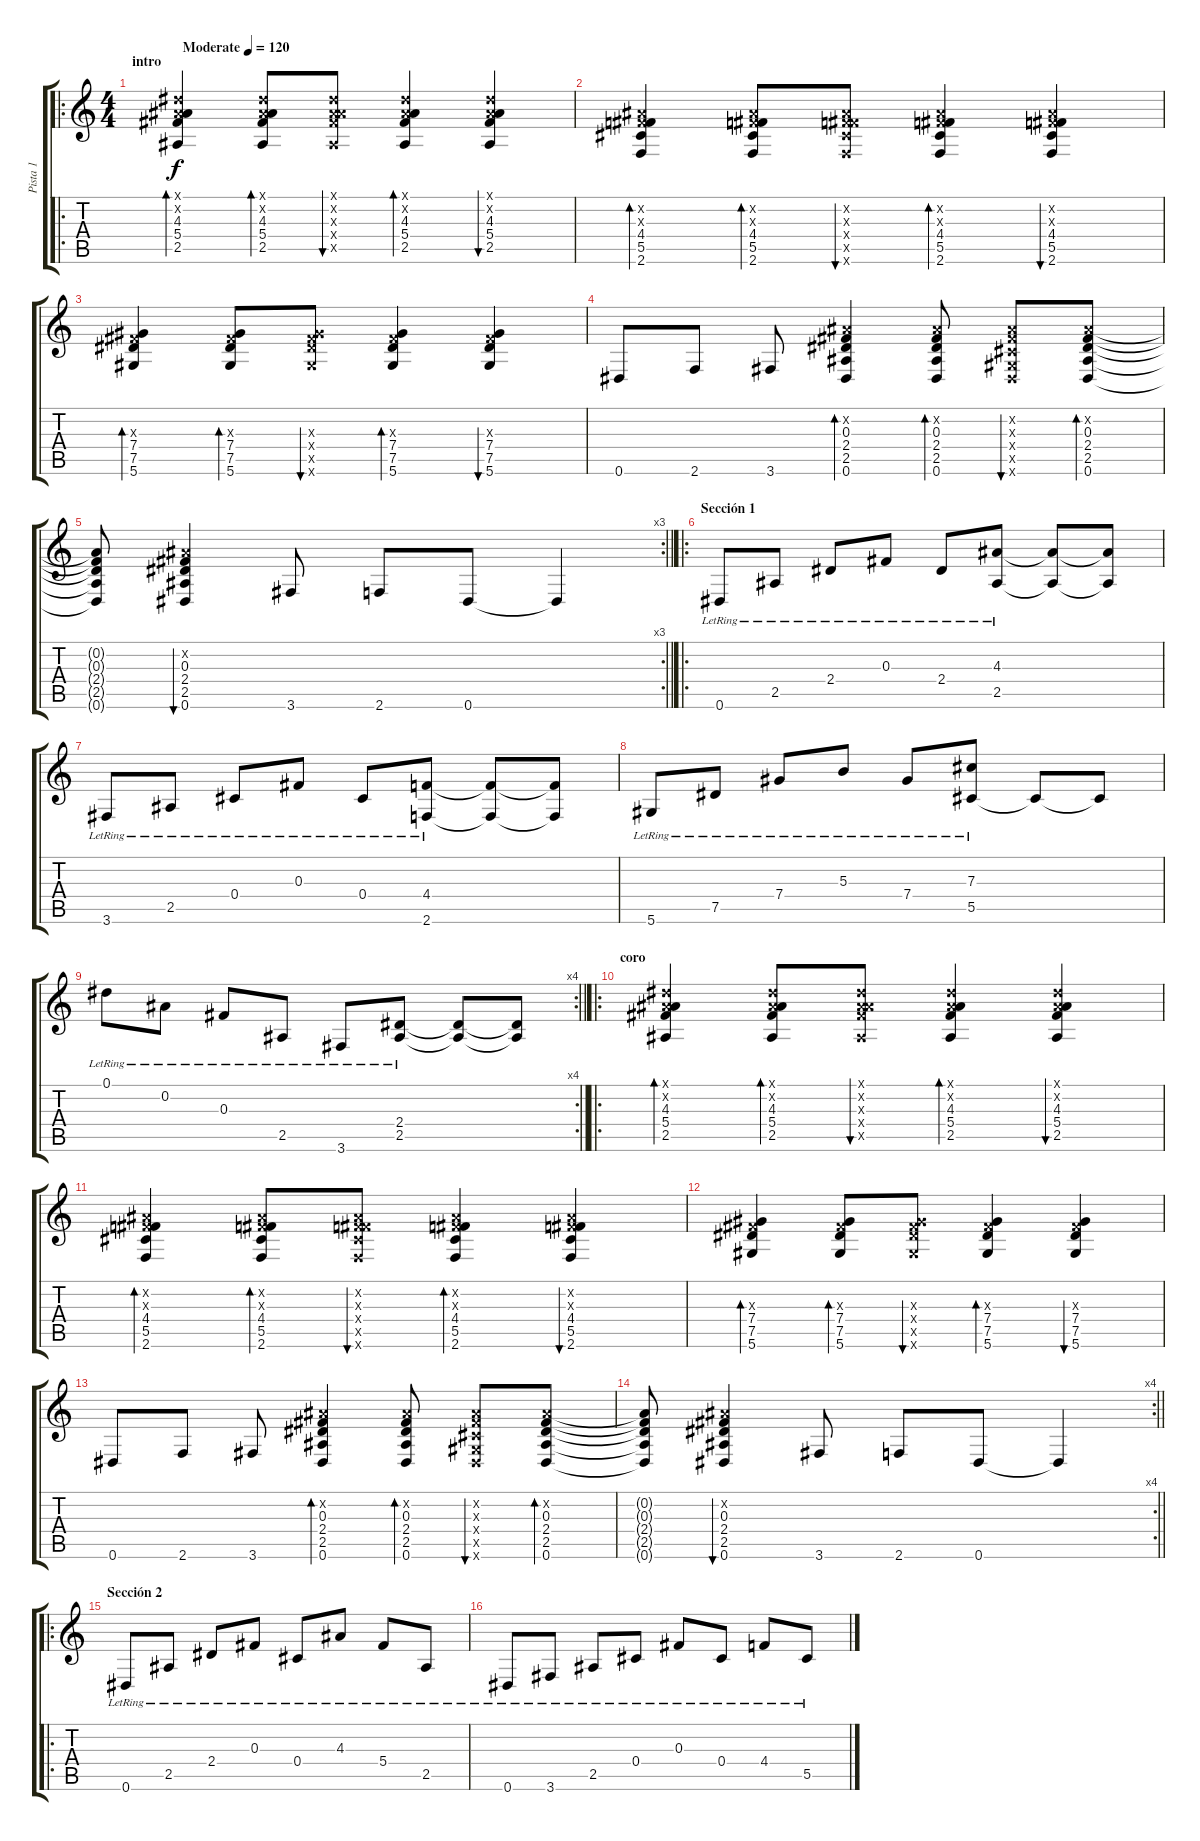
\track ("Pista 1" "Pista 1") {instrument electricguitarclean}
\staff {score tabs}
\tuning (Eb4 Bb3 Gb3 Db3 Ab2 Eb2) {hide}
\ro
\ts (4 4)
\section ("" "intro")
\tempo (120 "Moderate")
\clef g2
\ks c
(0.1{x} 0.2{x} 4.3 5.4 2.5).4{bd 60 dy f instrument electricguitarclean} (0.1{x} 0.2{x} 4.3 5.4 2.5).8{bd 60} (0.1{x} 0.2{x} 4.3{x} 5.4{x} 2.5{x}).8{bu 60} (0.1{x} 0.2{x} 4.3 5.4 2.5).4{bd 60} (0.1{x} 0.2{x} 4.3 5.4 2.5).4{bu 60} |
(0.2{x} 0.3{x} 4.4 5.5 2.6).4{bd 60} (0.2{x} 0.3{x} 4.4 5.5 2.6).8{bd 60} (0.2{x} 0.3{x} 4.4{x} 5.5{x} 2.6{x}).8{bu 60} (0.2{x} 0.3{x} 4.4 5.5 2.6).4{bd 60} (0.2{x} 0.3{x} 4.4 5.5 2.6).4{bu 60} |
(0.3{x} 7.4 7.5 5.6).4{bd 60} (0.3{x} 7.4 7.5 5.6).8{bd 60} (0.3{x} 7.4{x} 7.5{x} 5.6{x}).8{bu 60} (0.3{x} 7.4 7.5 5.6).4{bd 60} (0.3{x} 7.4 7.5 5.6).4{bu 60} |
0.6.8 2.6.8 3.6.8 (0.2{x} 0.3 2.4 2.5 0.6).4{bd 60} (0.2{x} 0.3 2.4 2.5 0.6).8{bd 60} (0.2{x} 0.3{x} 0.4{x} 0.5{x} 0.6{x}).8{bu 60} (0.2{x} 0.3 2.4 2.5 0.6).8{bd 60} |
\rc 3
\barLineRight lightlight
(0.2{t} 0.3{t} 2.4{t} 2.5{t} 0.6{t}).8 (0.2{x} 0.3 2.4 2.5 0.6).4{bu 60} 3.6.8 2.6.8 0.6.8 0.6{t}.4 |
\ro
\section ("" "Sección 1")
0.6{lr}.8 2.5{lr}.8 2.4{lr}.8 0.3{lr}.8 2.4{lr}.8 (4.3{lr} 2.5{lr}).8 (4.3{t} 2.5{t}).8 (4.3{t} 2.5{t}).8 |
3.6{lr}.8 2.5{lr}.8 0.4{lr}.8 0.3{lr}.8 0.4{lr}.8 (4.4{lr} 2.6{lr}).8 (4.4{t} 2.6{t}).8 (4.4{t} 2.6{t}).8 |
5.6{lr}.8 7.5{lr}.8 7.4{lr}.8 5.3{lr}.8 7.4{lr}.8 (7.3{lr} 5.5{lr}).8 5.5{t}.8 5.5{t}.8 |
\rc 4
\barLineRight lightlight
0.1{lr}.8 0.2{lr}.8 0.3{lr}.8 2.5{lr}.8 3.6{lr}.8 (2.4{lr} 2.5{lr}).8 (2.4{t} 2.5{t}).8 (2.4{t} 2.5{t}).8 |
\ro
\section ("" "coro")
(0.1{x} 0.2{x} 4.3 5.4 2.5).4{bd 60} (0.1{x} 0.2{x} 4.3 5.4 2.5).8{bd 60} (0.1{x} 0.2{x} 4.3{x} 5.4{x} 2.5{x}).8{bu 60} (0.1{x} 0.2{x} 4.3 5.4 2.5).4{bd 60} (0.1{x} 0.2{x} 4.3 5.4 2.5).4{bu 60} |
(0.2{x} 0.3{x} 4.4 5.5 2.6).4{bd 60} (0.2{x} 0.3{x} 4.4 5.5 2.6).8{bd 60} (0.2{x} 0.3{x} 4.4{x} 5.5{x} 2.6{x}).8{bu 60} (0.2{x} 0.3{x} 4.4 5.5 2.6).4{bd 60} (0.2{x} 0.3{x} 4.4 5.5 2.6).4{bu 60} |
(0.3{x} 7.4 7.5 5.6).4{bd 60} (0.3{x} 7.4 7.5 5.6).8{bd 60} (0.3{x} 7.4{x} 7.5{x} 5.6{x}).8{bu 60} (0.3{x} 7.4 7.5 5.6).4{bd 60} (0.3{x} 7.4 7.5 5.6).4{bu 60} |
0.6.8 2.6.8 3.6.8 (0.2{x} 0.3 2.4 2.5 0.6).4{bd 60} (0.2{x} 0.3 2.4 2.5 0.6).8{bd 60} (0.2{x} 0.3{x} 0.4{x} 0.5{x} 0.6{x}).8{bu 60} (0.2{x} 0.3 2.4 2.5 0.6).8{bd 60} |
\rc 4
\barLineRight lightlight
(0.2{t} 0.3{t} 2.4{t} 2.5{t} 0.6{t}).8 (0.2{x} 0.3 2.4 2.5 0.6).4{bu 60} 3.6.8 2.6.8 0.6.8 0.6{t}.4 |
\ro
\section ("" "Sección 2")
0.6{lr}.8 2.5{lr}.8 2.4{lr}.8 0.3{lr}.8 0.4{lr}.8 4.3{lr}.8 5.4{lr}.8 2.5{lr}.8 |
0.6{lr}.8 3.6{lr}.8 2.5{lr}.8 0.4{lr}.8 0.3{lr}.8 0.4{lr}.8 4.4{lr}.8 5.5{lr}.8
